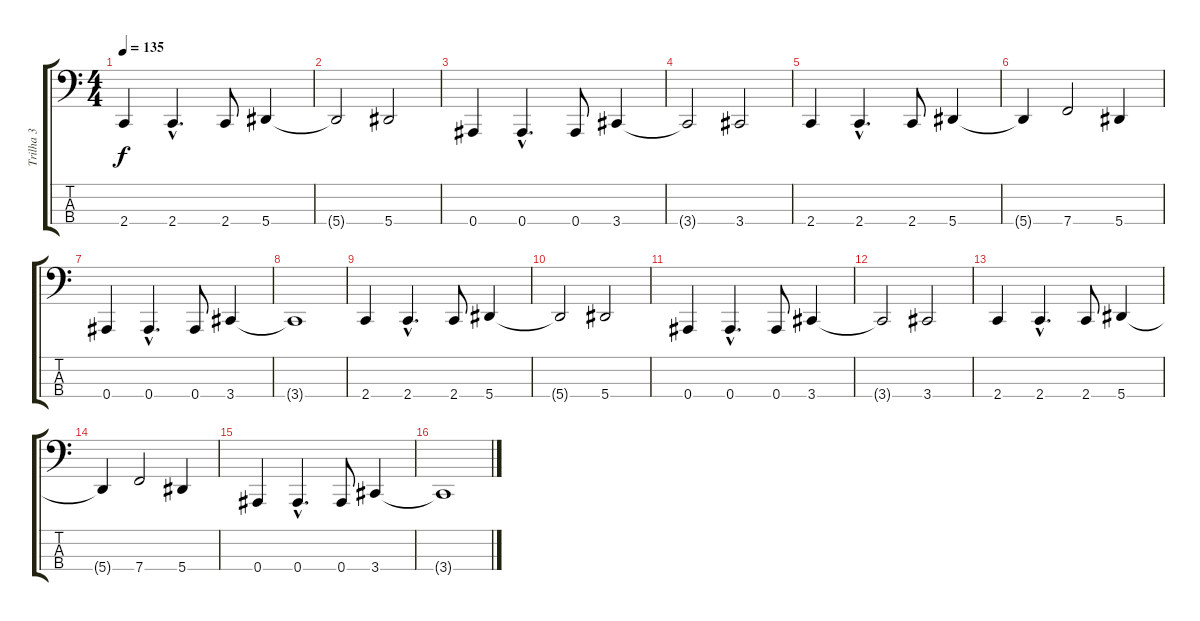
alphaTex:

\track ("Trilha 3" "Trilha 3") {instrument electricbasspick}
\staff {score tabs}
\tuning (Db2 Ab1 Eb1 Bb0) {hide}
\ts (4 4)
\tempo 135
\clef f4
\ks c
2.4.4{dy f} 2.4{hac}.4{d} 2.4.8 5.4.4 |
5.4{t}.2 5.4.2 |
0.4.4 0.4{hac}.4{d} 0.4.8 3.4.4 |
3.4{t}.2 3.4.2 |
2.4.4 2.4{hac}.4{d} 2.4.8 5.4.4 |
5.4{t}.4 7.4.2 5.4.4 |
0.4.4 0.4{hac}.4{d} 0.4.8 3.4.4 |
3.4{t}.1 |
2.4.4 2.4{hac}.4{d} 2.4.8 5.4.4 |
5.4{t}.2 5.4.2 |
0.4.4 0.4{hac}.4{d} 0.4.8 3.4.4 |
3.4{t}.2 3.4.2 |
2.4.4 2.4{hac}.4{d} 2.4.8 5.4.4 |
5.4{t}.4 7.4.2 5.4.4 |
0.4.4 0.4{hac}.4{d} 0.4.8 3.4.4 |
3.4{t}.1
